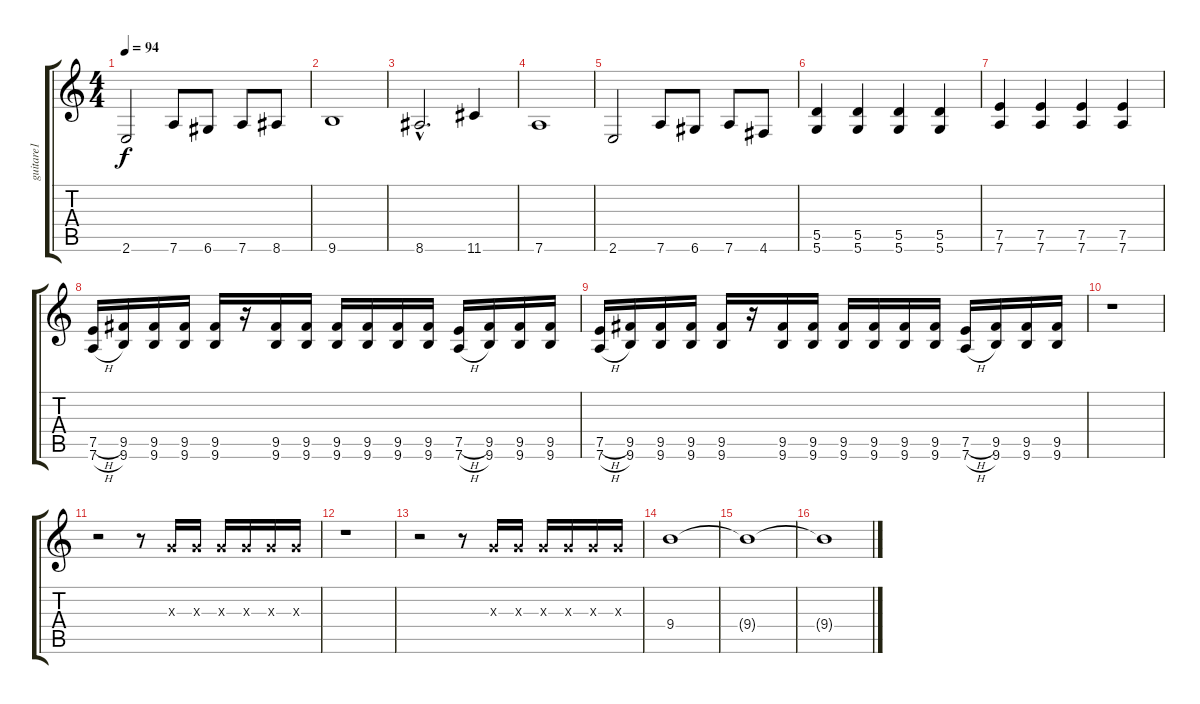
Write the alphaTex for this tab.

\track ("guitare1" "guitare1") {instrument distortionguitar}
\staff {score tabs}
\tuning (E4 B3 G3 D3 A2 D2) {hide}
\ts (4 4)
\tempo 94
\clef g2
\ks c
2.6.2{dy f} 7.6.8 6.6.8 7.6.8 8.6.8 |
9.6.1 |
8.6{hac}.2{d} 11.6.4 |
7.6.1 |
2.6.2 7.6.8 6.6.8 7.6.8 4.6.8 |
(5.5 5.6).4 (5.5 5.6).4 (5.5 5.6).4 (5.5 5.6).4 |
(7.5 7.6).4 (7.5 7.6).4 (7.5 7.6).4 (7.5 7.6).4 |
(7.5{h} 7.6{h}).16 (9.5 9.6).16 (9.5 9.6).16 (9.5 9.6).16 (9.5 9.6).16 r.16 (9.5 9.6).16 (9.5 9.6).16 (9.5 9.6).16 (9.5 9.6).16 (9.5 9.6).16 (9.5 9.6).16 (7.5{h} 7.6{h}).16 (9.5 9.6).16 (9.5 9.6).16 (9.5 9.6).16 |
(7.5{h} 7.6{h}).16 (9.5 9.6).16 (9.5 9.6).16 (9.5 9.6).16 (9.5 9.6).16 r.16 (9.5 9.6).16 (9.5 9.6).16 (9.5 9.6).16 (9.5 9.6).16 (9.5 9.6).16 (9.5 9.6).16 (7.5{h} 7.6{h}).16 (9.5 9.6).16 (9.5 9.6).16 (9.5 9.6).16 |
r.1 |
r.2 r.8 0.3{x}.16 0.3{x}.16 0.3{x}.16 0.3{x}.16 0.3{x}.16 0.3{x}.16 |
r.1 |
r.2 r.8 0.3{x}.16 0.3{x}.16 0.3{x}.16 0.3{x}.16 0.3{x}.16 0.3{x}.16 |
9.4.1 |
9.4{t}.1 |
9.4{t}.1
